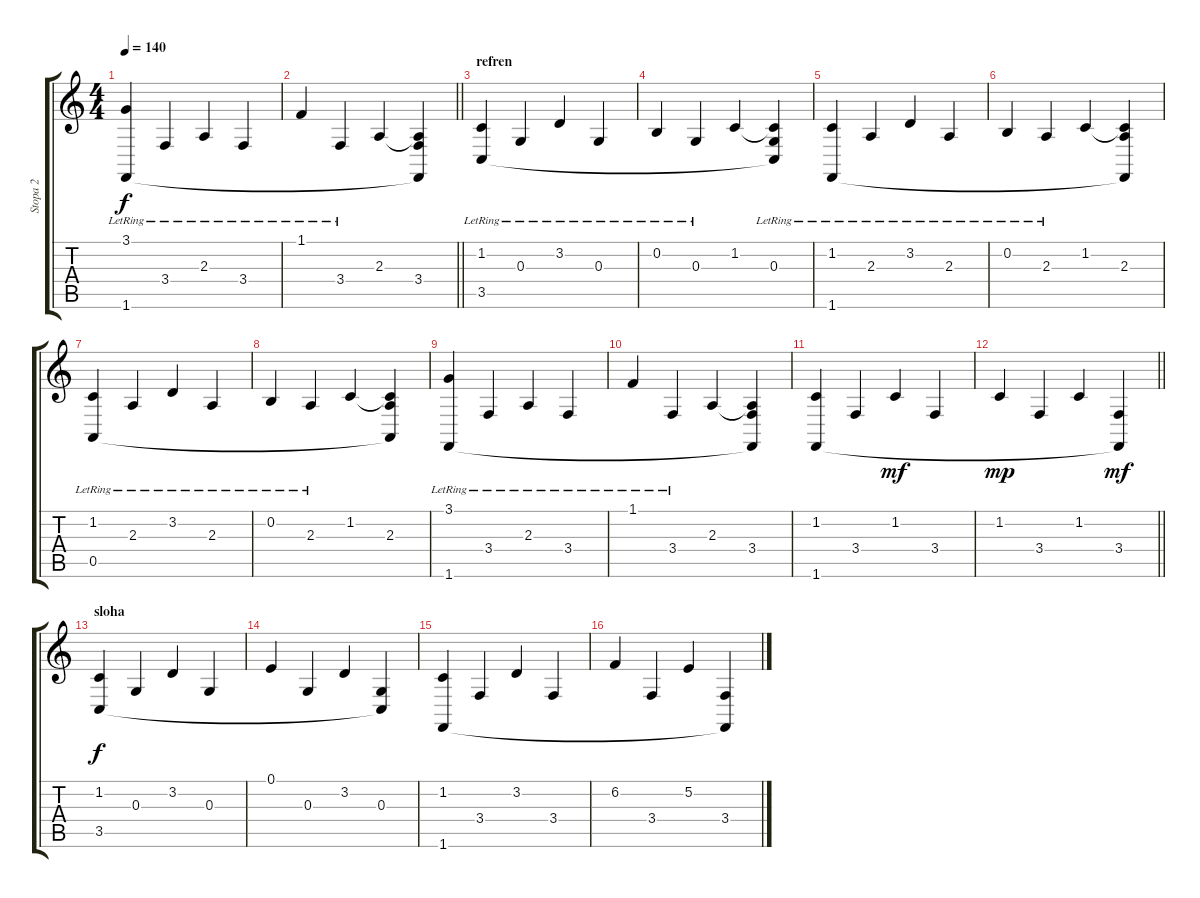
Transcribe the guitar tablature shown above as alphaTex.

\track ("Stopa 2" "Stopa 2") {instrument acousticgrandpiano}
\staff {score tabs}
\tuning (E4 B3 G3 D3 A2 E2) {hide}
\ts (4 4)
\tempo 140
\clef g2
\ks c
(3.1{lr} 1.6{lr}).4{dy f} 3.4{lr}.4 2.3{lr}.4 3.4{lr}.4 |
\barLineRight lightlight
1.1{lr}.4 3.4{lr}.4 2.3.4 (2.3{t} 3.4 1.6{t}).4 |
\section ("" "refren")
(1.2{lr} 3.5{lr}).4 0.3{lr}.4 3.2{lr}.4 0.3{lr}.4 |
0.2{lr}.4 0.3{lr}.4 1.2.4 (1.2{t} 0.3{lr} 3.5{t}).4 |
(1.2{lr} 1.6{lr}).4 2.3{lr}.4 3.2{lr}.4 2.3{lr}.4 |
0.2{lr}.4 2.3{lr}.4 1.2.4 (1.2{t} 2.3 1.6{t}).4 |
(1.2{lr} 0.5{lr}).4 2.3{lr}.4 3.2{lr}.4 2.3{lr}.4 |
0.2{lr}.4 2.3{lr}.4 1.2.4 (1.2{t} 2.3 0.5{t}).4 |
(3.1{lr} 1.6{lr}).4 3.4{lr}.4 2.3{lr}.4 3.4{lr}.4 |
1.1{lr}.4 3.4{lr}.4 2.3.4 (2.3{t} 3.4 1.6{t}).4 |
(1.2 1.6).4 3.4.4 1.2.4{dy mf} 3.4.4 |
\barLineRight lightlight
1.2.4{dy mp} 3.4.4 1.2.4 (3.4 1.6{t}).4{dy mf} |
\section ("" "sloha")
(1.2 3.5).4{dy f} 0.3.4 3.2.4 0.3.4 |
0.1.4 0.3.4 3.2.4 (0.3 3.5{t}).4 |
(1.2 1.6).4 3.4.4 3.2.4 3.4.4 |
6.2.4 3.4.4 5.2.4 (3.4 1.6{t}).4
